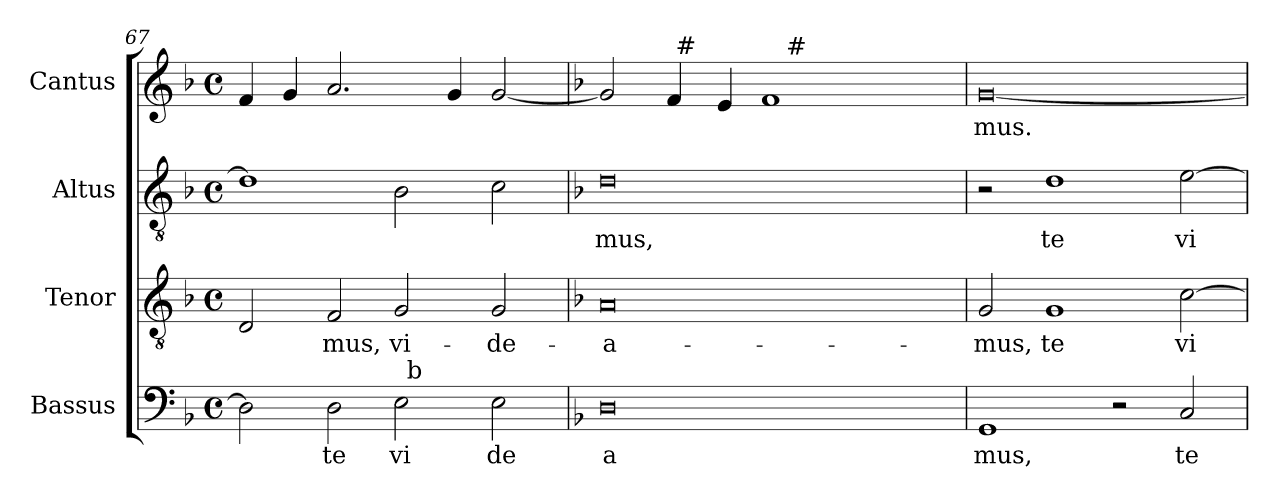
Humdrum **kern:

**kern	**text	**kern	**text	**kern	**text	**kern	**text
*part4	*part4	*part3	*part3	*part2	*part2	*part1	*part1
*staff4	*staff4	*staff3	*staff3	*staff2	*staff2	*staff1	*staff1
*I"Bassus	*	*I"Tenor	*	*I"Altus	*	*I"Cantus	*
*clefF4	*	*clefGv2	*	*clefGv2	*	*clefG2	*
*k[b-]	*	*k[b-]	*	*k[b-]	*	*k[b-]	*
*F:	*	*F:	*	*F:	*	*F:	*
*M4/4	*	*M4/4	*	*M4/4	*	*M4/4	*
*met(c)	*	*met(c)	*	*met(c)	*	*met(c)	*
=67	=67	=67	=67	=67	=67	=67	=67
*^	*	*	*	*	*	*	*
2D\]	1ryy	.	2D/	.	1d]	.	4f/	.
.	.	.	.	.	.	.	4g/	.
!	!	!LO:LY:b:cj	!	!LO:LY:b:cj	!	!	!	!
2D\	.	te	2F/	-mus,	.	.	2.a/	.
!	!	!LO:LY:b:cj	!	!LO:LY:b:cj	!	!	!	!
2E\	32ryy	vi	2G/	vi-	2B-\	.	.	.
!	!LO:TX:a:t=b	!	!	!	!	!	!	!
.	2ryy	.	.	.	.	.	.	.
.	.	.	.	.	.	.	4g/	.
!	!	!LO:LY:b:cj	!	!LO:LY:b:cj	!	!	!	!
2E\	.	de	2G/	-de-	2c\	.	[<2g/	.
.	4...ryy	.	.	.	.	.	.	.
*v	*v	*	*	*	*	*	*	*
=68	=68	=68	=68	=68	=68	=68	=68
*k[b-]	*	*	*	*	*	*	*
*F:	*	*	*	*	*	*	*
*^	*	*	*	*	*	*	*
!	!	!LO:LY:b:cj	!	!LO:LY:b:cj	!	!LO:LY:b:cj	!	!
*	*	*	*	*	*	*	*^	*
*v	*v	*	*	*	*	*	*	*^	*
0D	a	0A	-a-	0d	-mus,	2g/]	2ryy	1ryy	.
.	.	.	.	.	.	4f/	64ryy	.	.
!	!	!	!	!	!	!	!LO:TX:a:t=#	!	!
.	.	.	.	.	.	.	1ryy	.	.
.	.	.	.	.	.	4e/	.	.	.
.	.	.	.	.	.	1f	.	16.ryy	.
!	!	!	!	!	!	!	!	!LO:TX:a:t=#	!
.	.	.	.	.	.	.	.	2ryy	.
.	.	.	.	.	.	.	4ryy	.	.
.	.	.	.	.	.	.	.	4ryy	.
.	.	.	.	.	.	.	8...ryy	.	.
.	.	.	.	.	.	.	.	8ryy	.
.	.	.	.	.	.	.	.	32ryy	.
=69	=69	=69	=69	=69	=69	=69	=69	=69	=69
!	!LO:LY:b:cj	!	!LO:LY:b:cj	!	!	!	!	!	!LO:LY:b
*	*	*	*	*	*	*v	*v	*v	*
1GG	mus,	2G/	-mus,	2r	.	[<0g	mus.
!	!	!	!LO:LY:b:cj	!	!LO:LY:b:cj	!	!
.	.	1G	te	1d	te	.	.
2r	.	.	.	.	.	.	.
!	!LO:LY:b:cj	!	!LO:LY:b:cj	!	!LO:LY:b:cj	!	!
2C/	te	[>2c\	vi-	[>2e\	vi-	.	.
=	=	=	=	=	=	=	=
*-	*-	*-	*-	*-	*-	*-	*-
